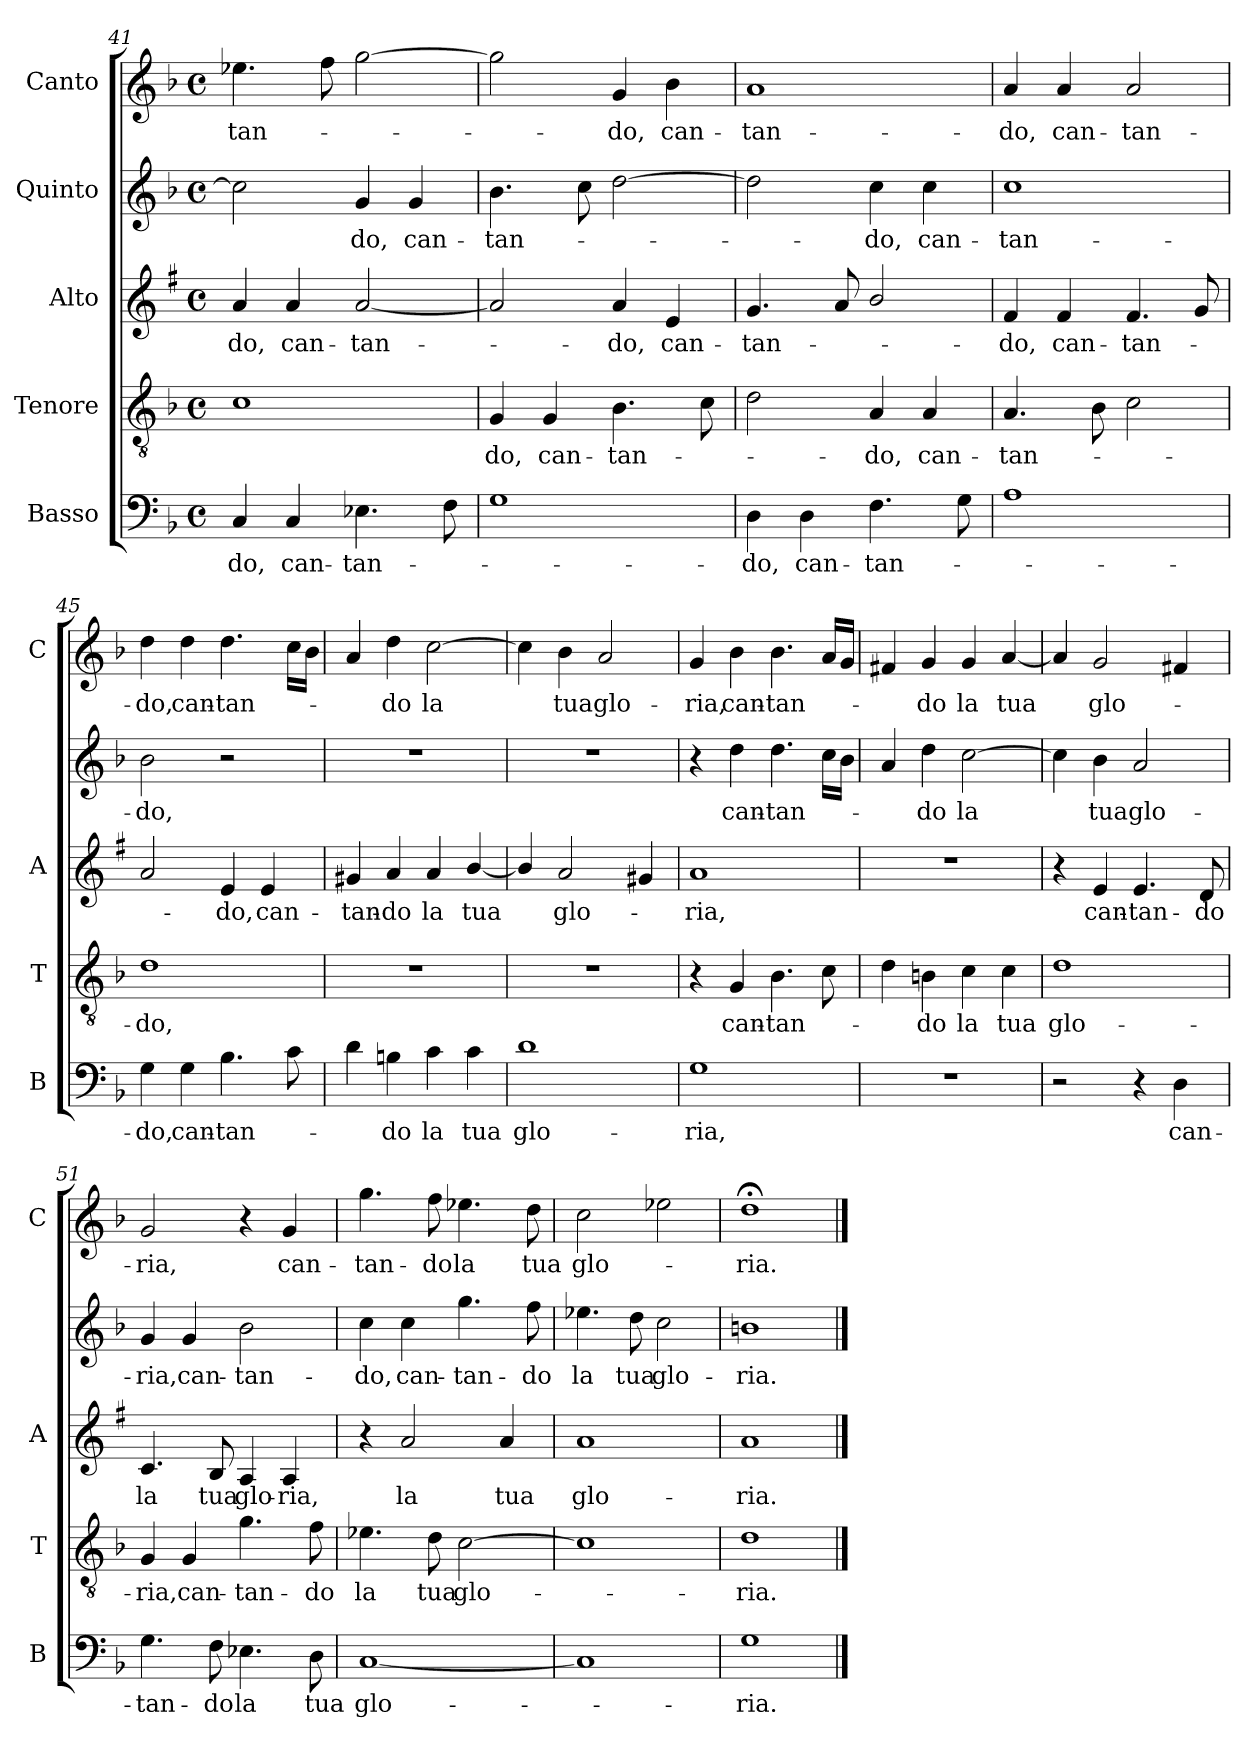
**kern	**text	**kern	**text	**kern	**text	**kern	**text	**kern	**text
*part5	*part5	*part4	*part4	*part3	*part3	*part2	*part2	*part1	*part1
*staff5	*staff5	*staff4	*staff4	*staff3	*staff3	*staff2	*staff2	*staff1	*staff1
*I"Basso	*	*I"Tenore	*	*I"Alto	*	*I"Quinto	*	*I"Canto	*
*I'B	*	*I'T	*	*I'A	*	*	*	*I'C	*
*clefF4	*	*clefGv2	*	*clefG2	*	*clefG2	*	*clefG2	*
*	*	*	*	*ITrd1c2	*	*	*	*	*
*k[b-]	*	*k[b-]	*	*k[b-]	*	*k[b-]	*	*k[b-]	*
*F:	*	*F:	*	*F:	*	*F:	*	*F:	*
*M4/4	*	*M4/4	*	*M4/4	*	*M4/4	*	*M4/4	*
*met(c)	*	*met(c)	*	*met(c)	*	*met(c)	*	*met(c)	*
=41	=41	=41	=41	=41	=41	=41	=41	=41	=41
!	!LO:LY:b	!	!	!	!LO:LY:b	!	!	!	!LO:LY:b
4C/	-do,	1c	.	4g/	-do,	2cc\]	.	4.ee-X\	-tan-
!	!LO:LY:b	!	!	!	!LO:LY:b	!	!	!	!
4C/	can-	.	.	4g/	can-	.	.	.	.
.	.	.	.	.	.	.	.	8ff\	.
!	!LO:LY:b	!	!	!	!LO:LY:b	!	!LO:LY:b	!	!
4.E-X\	-tan-	.	.	[2g/	-tan-	4g/	-do,	[2gg\	.
!	!	!	!	!	!	!	!LO:LY:b	!	!
.	.	.	.	.	.	4g/	can-	.	.
8F\	.	.	.	.	.	.	.	.	.
=42	=42	=42	=42	=42	=42	=42	=42	=42	=42
!	!	!	!LO:LY:b	!	!	!	!LO:LY:b	!	!
1G	.	4G/	-do,	2g/]	.	4.b-\	-tan-	2gg\]	.
!	!	!	!LO:LY:b	!	!	!	!	!	!
.	.	4G/	can-	.	.	.	.	.	.
.	.	.	.	.	.	8cc\	.	.	.
!	!	!	!LO:LY:b	!	!LO:LY:b	!	!	!	!LO:LY:b
.	.	4.B-\	-tan-	4g/	-do,	[2dd\	.	4g/	-do,
!	!	!	!	!	!LO:LY:b	!	!	!	!LO:LY:b
.	.	.	.	4d/	can-	.	.	4b-\	can-
.	.	8c\	.	.	.	.	.	.	.
!!LO:PB:g=z
=43	=43	=43	=43	=43	=43	=43	=43	=43	=43
!	!LO:LY:b	!	!	!	!LO:LY:b	!	!	!	!LO:LY:b
4D\	-do,	2d\	.	4.f/	-tan-	2dd\]	.	1a	-tan-
!	!LO:LY:b	!	!	!	!	!	!	!	!
4D\	can-	.	.	.	.	.	.	.	.
.	.	.	.	8g/	.	.	.	.	.
!	!LO:LY:b	!	!LO:LY:b	!	!	!	!LO:LY:b	!	!
4.F\	-tan-	4A/	-do,	2a/	.	4cc\	-do,	.	.
!	!	!	!LO:LY:b	!	!	!	!LO:LY:b	!	!
.	.	4A/	can-	.	.	4cc\	can-	.	.
8G\	.	.	.	.	.	.	.	.	.
=44	=44	=44	=44	=44	=44	=44	=44	=44	=44
!	!	!	!LO:LY:b	!	!LO:LY:b	!	!LO:LY:b	!	!LO:LY:b
1A	.	4.A/	-tan-	4e/	-do,	1cc	-tan-	4a/	-do,
!	!	!	!	!	!LO:LY:b	!	!	!	!LO:LY:b
.	.	.	.	4e/	can-	.	.	4a/	can-
.	.	8B-\	.	.	.	.	.	.	.
!	!	!	!	!	!LO:LY:b	!	!	!	!LO:LY:b
.	.	2c\	.	4.e/	-tan-	.	.	2a/	-tan-
.	.	.	.	8f/	.	.	.	.	.
=45	=45	=45	=45	=45	=45	=45	=45	=45	=45
!	!LO:LY:b	!	!LO:LY:b	!	!	!	!LO:LY:b	!	!LO:LY:b
4G\	-do,	1d	-do,	2g/	.	2b-\	-do,	4dd\	-do,
!	!LO:LY:b	!	!	!	!	!	!	!	!LO:LY:b
4G\	can-	.	.	.	.	.	.	4dd\	can-
!	!LO:LY:b	!	!	!	!LO:LY:b	!	!	!	!LO:LY:b
4.B-\	-tan-	.	.	4d/	-do,	2r	.	4.dd\	-tan-
!	!	!	!	!	!LO:LY:b	!	!	!	!
.	.	.	.	4d/	can-	.	.	.	.
8c\	.	.	.	.	.	.	.	16cc\LL	.
.	.	.	.	.	.	.	.	16b-\JJ	.
=46	=46	=46	=46	=46	=46	=46	=46	=46	=46
!	!	!	!	!	!LO:LY:b	!	!	!	!
4d\	.	1r	.	4f#X/	-tan-	1r	.	4a/	.
!	!LO:LY:b	!	!	!	!LO:LY:b	!	!	!	!LO:LY:b
4Bn\	-do	.	.	4g/	-do	.	.	4dd\	-do
!	!LO:LY:b	!	!	!	!LO:LY:b	!	!	!	!LO:LY:b
4c\	la	.	.	4g/	la	.	.	[2cc\	la
!	!LO:LY:b	!	!	!	!LO:LY:b	!	!	!	!
4c\	tua	.	.	[4a/	tua	.	.	.	.
=47	=47	=47	=47	=47	=47	=47	=47	=47	=47
!	!LO:LY:b	!	!	!	!	!	!	!	!
1d	glo-	1r	.	4a/]	.	1r	.	4cc\]	.
!	!	!	!	!	!LO:LY:b	!	!	!	!LO:LY:b
.	.	.	.	2g/	glo-	.	.	4b-\	tua
!	!	!	!	!	!	!	!	!	!LO:LY:b
.	.	.	.	.	.	.	.	2a/	glo-
.	.	.	.	4f#X/	.	.	.	.	.
=48	=48	=48	=48	=48	=48	=48	=48	=48	=48
!	!LO:LY:b	!	!	!	!LO:LY:b	!	!	!	!LO:LY:b
1G	-ria,	4r	.	1g	-ria,	4r	.	4g/	-ria,
!	!	!	!LO:LY:b	!	!	!	!LO:LY:b	!	!LO:LY:b
.	.	4G/	can-	.	.	4dd\	can-	4b-\	can-
!	!	!	!LO:LY:b	!	!	!	!LO:LY:b	!	!LO:LY:b
.	.	4.B-\	-tan-	.	.	4.dd\	-tan-	4.b-\	-tan-
.	.	8c\	.	.	.	16cc\LL	.	16a/LL	.
.	.	.	.	.	.	16b-\JJ	.	16g/JJ	.
!!LO:LB:g=z
=49	=49	=49	=49	=49	=49	=49	=49	=49	=49
1r	.	4d\	.	1r	.	4a/	.	4f#X/	.
!	!	!	!LO:LY:b	!	!	!	!LO:LY:b	!	!LO:LY:b
.	.	4Bn\	-do	.	.	4dd\	-do	4g/	-do
!	!	!	!LO:LY:b	!	!	!	!LO:LY:b	!	!LO:LY:b
.	.	4c\	la	.	.	[2cc\	la	4g/	la
!	!	!	!LO:LY:b	!	!	!	!	!	!LO:LY:b
.	.	4c\	tua	.	.	.	.	[4a/	tua
=50	=50	=50	=50	=50	=50	=50	=50	=50	=50
!	!	!	!LO:LY:b	!	!	!	!	!	!
2r	.	1d	glo-	4r	.	4cc\]	.	4a/]	.
!	!	!	!	!	!LO:LY:b	!	!LO:LY:b	!	!LO:LY:b
.	.	.	.	4d/	can-	4b-\	tua	2g/	glo-
!	!	!	!	!	!LO:LY:b	!	!LO:LY:b	!	!
4r	.	.	.	4.d/	-tan-	2a/	glo-	.	.
!	!LO:LY:b	!	!	!	!	!	!	!	!
4D\	can-	.	.	.	.	.	.	4f#X/	.
!	!	!	!	!	!LO:LY:b	!	!	!	!
.	.	.	.	8c/	-do	.	.	.	.
=51	=51	=51	=51	=51	=51	=51	=51	=51	=51
!	!LO:LY:b	!	!LO:LY:b	!	!LO:LY:b	!	!LO:LY:b	!	!LO:LY:b
4.G\	-tan-	4G/	-ria,	4.B-/	la	4g/	-ria,	2g/	-ria,
!	!	!	!LO:LY:b	!	!	!	!LO:LY:b	!	!
.	.	4G/	can-	.	.	4g/	can-	.	.
!	!LO:LY:b	!	!	!	!LO:LY:b	!	!	!	!
8F\	-do	.	.	8A/	tua	.	.	.	.
!	!LO:LY:b	!	!LO:LY:b	!	!LO:LY:b	!	!LO:LY:b	!	!
4.E-X\	la	4.g\	-tan-	4G/	glo-	2b-\	-tan-	4r	.
!	!	!	!	!	!LO:LY:b	!	!	!	!LO:LY:b
.	.	.	.	4G/	-ria,	.	.	4g/	can-
!	!LO:LY:b	!	!LO:LY:b	!	!	!	!	!	!
8D\	tua	8f\	-do	.	.	.	.	.	.
=52	=52	=52	=52	=52	=52	=52	=52	=52	=52
!	!LO:LY:b	!	!LO:LY:b	!	!	!	!LO:LY:b	!	!LO:LY:b
[1C	glo-	4.e-X\	la	4r	.	4cc\	-do,	4.gg\	-tan-
!	!	!	!	!	!LO:LY:b	!	!LO:LY:b	!	!
.	.	.	.	2g/	la	4cc\	can-	.	.
!	!	!	!LO:LY:b	!	!	!	!	!	!LO:LY:b
.	.	8d\	tua	.	.	.	.	8ff\	-do
!	!	!	!LO:LY:b	!	!	!	!LO:LY:b	!	!LO:LY:b
.	.	[2c\	glo-	.	.	4.gg\	-tan-	4.ee-X\	la
!	!	!	!	!	!LO:LY:b	!	!	!	!
.	.	.	.	4g/	tua	.	.	.	.
!	!	!	!	!	!	!	!LO:LY:b	!	!LO:LY:b
.	.	.	.	.	.	8ff\	-do	8dd\	tua
=53	=53	=53	=53	=53	=53	=53	=53	=53	=53
!	!	!	!	!	!LO:LY:b	!	!LO:LY:b	!	!LO:LY:b
1C]	.	1c]	.	1g	glo-	4.ee-X\	la	2cc\	glo-
!	!	!	!	!	!	!	!LO:LY:b	!	!
.	.	.	.	.	.	8dd\	tua	.	.
!	!	!	!	!	!	!	!LO:LY:b	!	!
.	.	.	.	.	.	2cc\	glo-	2ee-X\	.
=54	=54	=54	=54	=54	=54	=54	=54	=54	=54
!	!LO:LY:b	!	!LO:LY:b	!	!LO:LY:b	!	!LO:LY:b	!	!LO:LY:b
1G	-ria.	1d	-ria.	1g	-ria.	1bn	-ria.	1dd;<	-ria.
==	==	==	==	==	==	==	==	==	==
*-	*-	*-	*-	*-	*-	*-	*-	*-	*-
